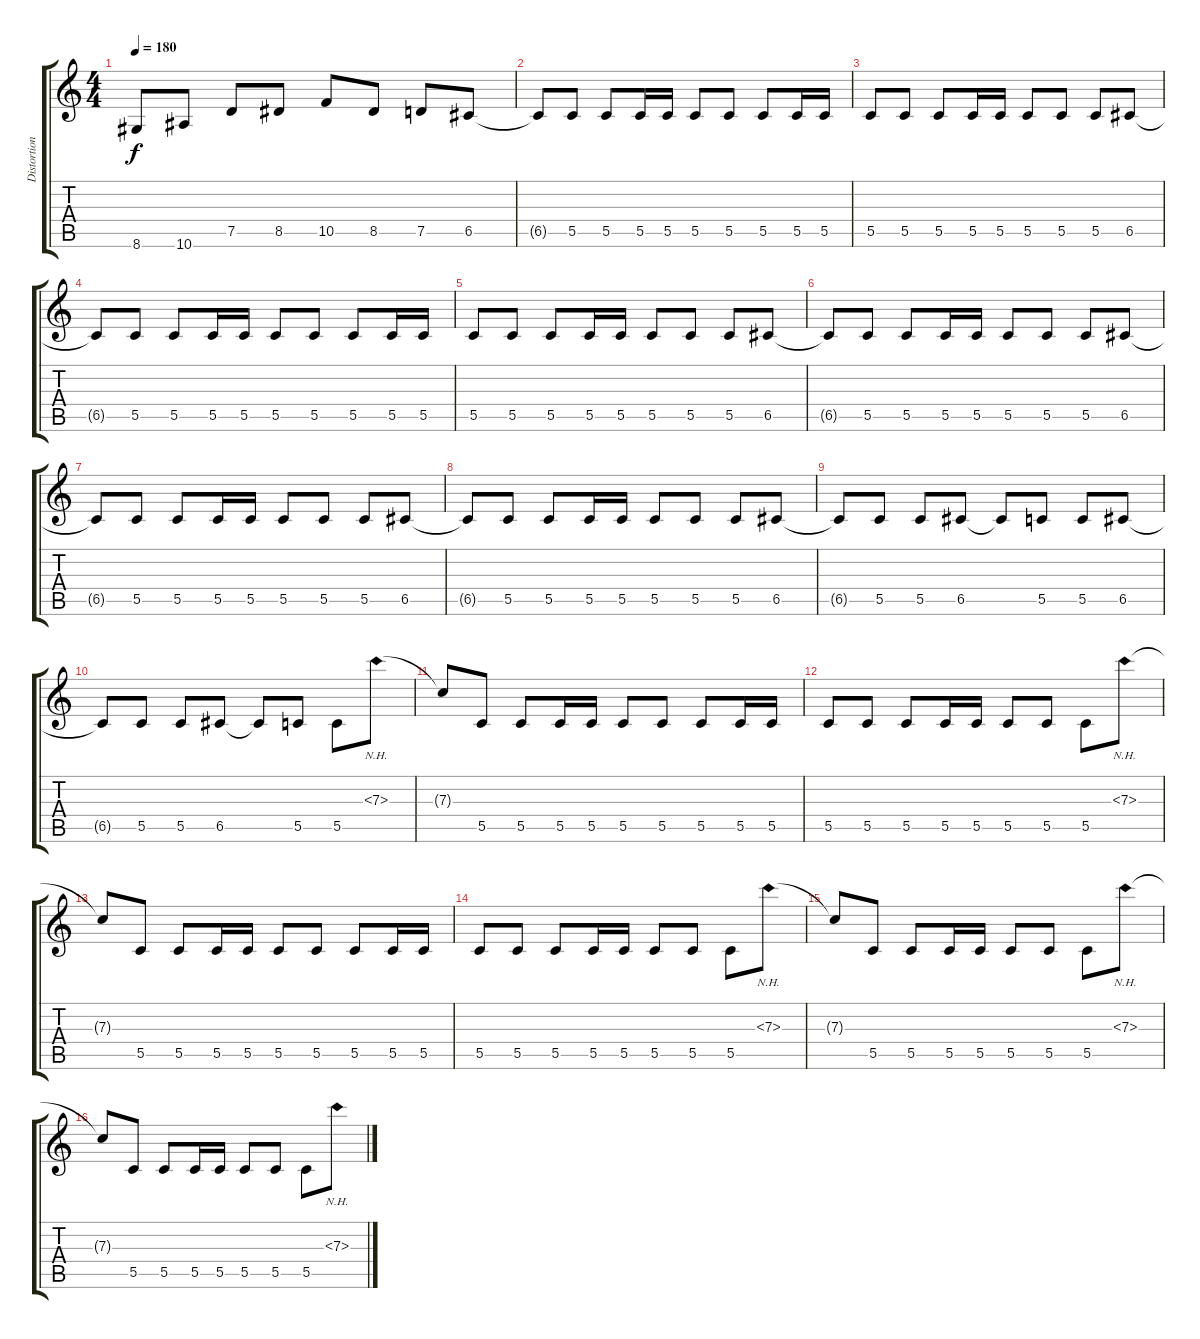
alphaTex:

\track ("Distortion" "Distortion") {instrument distortionguitar}
\staff {score tabs}
\tuning (D4 A3 F3 C3 G2 C2) {hide}
\ts (4 4)
\tempo 180
\clef g2
\ks c
8.6{t}.8{dy f} 10.6.8 7.5.8 8.5.8 10.5.8 8.5.8 7.5.8 6.5.8 |
6.5{t}.8 5.5.8 5.5.8 5.5.16 5.5.16 5.5.8 5.5.8 5.5.8 5.5.16 5.5.16 |
5.5.8 5.5.8 5.5.8 5.5.16 5.5.16 5.5.8 5.5.8 5.5.8 6.5.8 |
6.5{t}.8 5.5.8 5.5.8 5.5.16 5.5.16 5.5.8 5.5.8 5.5.8 5.5.16 5.5.16 |
5.5.8 5.5.8 5.5.8 5.5.16 5.5.16 5.5.8 5.5.8 5.5.8 6.5.8 |
6.5{t}.8 5.5.8 5.5.8 5.5.16 5.5.16 5.5.8 5.5.8 5.5.8 6.5.8 |
6.5{t}.8 5.5.8 5.5.8 5.5.16 5.5.16 5.5.8 5.5.8 5.5.8 6.5.8 |
6.5{t}.8 5.5.8 5.5.8 5.5.16 5.5.16 5.5.8 5.5.8 5.5.8 6.5.8 |
6.5{t}.8 5.5.8 5.5.8 6.5.8 6.5{t}.8 5.5.8 5.5.8 6.5.8 |
6.5{t}.8 5.5.8 5.5.8 6.5.8 6.5{t}.8 5.5.8 5.5.8 7.3{nh}.8 |
7.3{t}.8 5.5.8 5.5.8 5.5.16 5.5.16 5.5.8 5.5.8 5.5.8 5.5.16 5.5.16 |
5.5.8 5.5.8 5.5.8 5.5.16 5.5.16 5.5.8 5.5.8 5.5.8 7.3{nh}.8 |
7.3{t}.8 5.5.8 5.5.8 5.5.16 5.5.16 5.5.8 5.5.8 5.5.8 5.5.16 5.5.16 |
5.5.8 5.5.8 5.5.8 5.5.16 5.5.16 5.5.8 5.5.8 5.5.8 7.3{nh}.8 |
7.3{t}.8 5.5.8 5.5.8 5.5.16 5.5.16 5.5.8 5.5.8 5.5.8 7.3{nh}.8 |
7.3{t}.8 5.5.8 5.5.8 5.5.16 5.5.16 5.5.8 5.5.8 5.5.8 7.3{nh}.8
